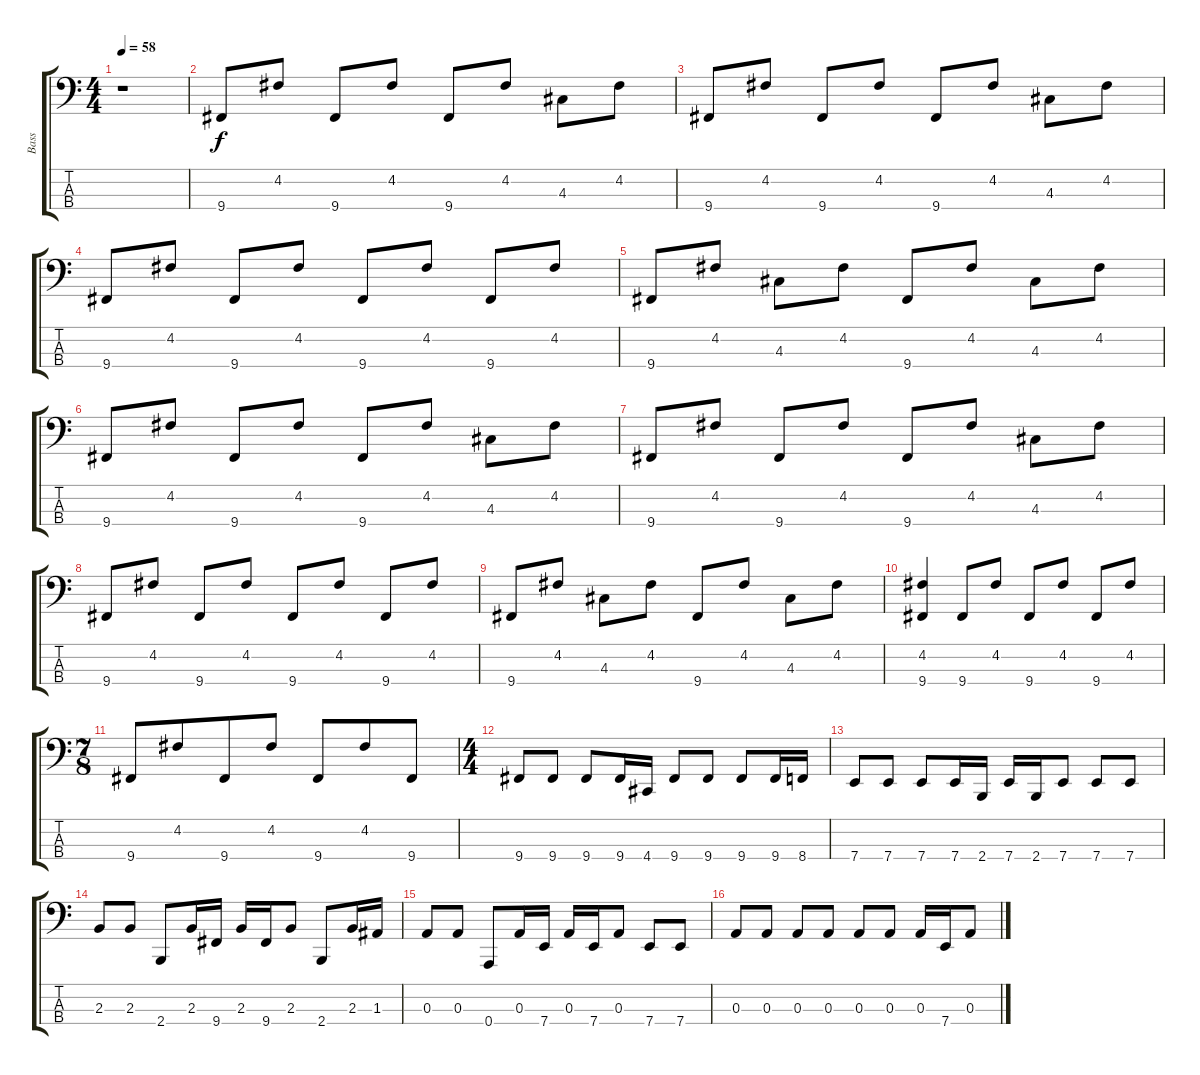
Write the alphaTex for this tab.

\track ("Bass" "Bass") {instrument electricbasspick}
\staff {score tabs}
\tuning (G2 D2 A1 A0) {hide}
\ts (4 4)
\tempo 58
\clef f4
\ks c
r.1{dy f instrument electricbasspick} |
9.4.8 4.2.8 9.4.8 4.2.8 9.4.8 4.2.8 4.3.8 4.2.8 |
9.4.8 4.2.8 9.4.8 4.2.8 9.4.8 4.2.8 4.3.8 4.2.8 |
9.4.8 4.2.8 9.4.8 4.2.8 9.4.8 4.2.8 9.4.8 4.2.8 |
9.4.8 4.2.8 4.3.8 4.2.8 9.4.8 4.2.8 4.3.8 4.2.8 |
9.4.8 4.2.8 9.4.8 4.2.8 9.4.8 4.2.8 4.3.8 4.2.8 |
9.4.8 4.2.8 9.4.8 4.2.8 9.4.8 4.2.8 4.3.8 4.2.8 |
9.4.8 4.2.8 9.4.8 4.2.8 9.4.8 4.2.8 9.4.8 4.2.8 |
9.4.8 4.2.8 4.3.8 4.2.8 9.4.8 4.2.8 4.3.8 4.2.8 |
(4.2 9.4).4 9.4.8 4.2.8 9.4.8 4.2.8 9.4.8 4.2.8 |
\ts (7 8)
9.4.8 4.2.8 9.4.8 4.2.8 9.4.8 4.2.8 9.4.8 |
\ts (4 4)
9.4.8 9.4.8 9.4.8 9.4.16 4.4.16 9.4.8 9.4.8 9.4.8 9.4.16 8.4.16 |
7.4.8 7.4.8 7.4.8 7.4.16 2.4.16 7.4.16 2.4.16 7.4.8 7.4.8 7.4.8 |
2.3.8 2.3.8 2.4.8 2.3.16 9.4.16 2.3.16 9.4.16 2.3.8 2.4.8 2.3.16 1.3.16 |
0.3.8 0.3.8 0.4.8 0.3.16 7.4.16 0.3.16 7.4.16 0.3.8 7.4.8 7.4.8 |
0.3.8 0.3.8 0.3.8 0.3.8 0.3.8 0.3.8 0.3.16 7.4.16 0.3.8
